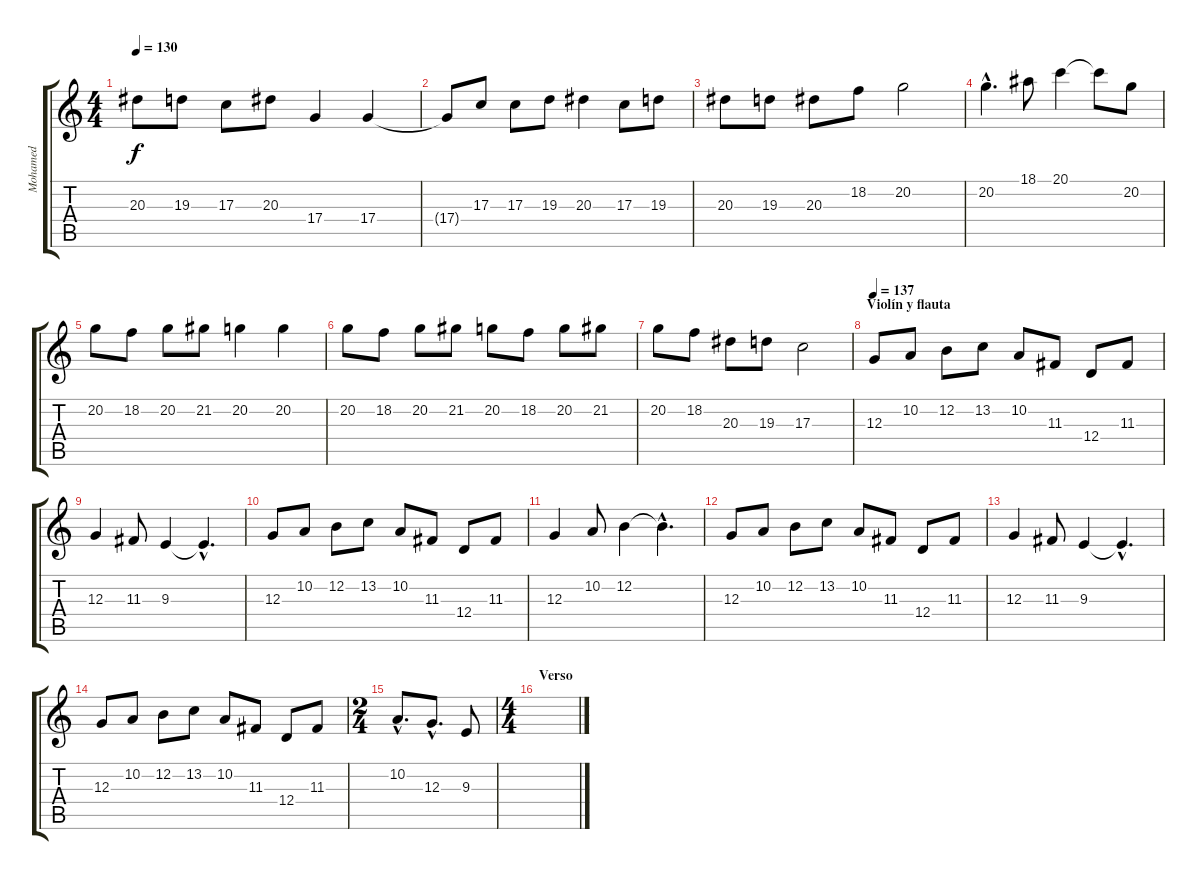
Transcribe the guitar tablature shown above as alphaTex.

\track ("Mohamed" "Mohamed") {instrument violin}
\staff {score tabs}
\tuning (E4 B3 G3 D3 A2 E2) {hide}
\ts (4 4)
\tempo 130
\clef g2
\ks c
20.3.8{dy f} 19.3.8 17.3.8 20.3.8 17.4.4 17.4.4 |
17.4{t}.8 17.3.8 17.3.8 19.3.8 20.3.4 17.3.8 19.3.8 |
20.3.8 19.3.8 20.3.8 18.2.8 20.2.2 |
20.2{hac}.4{d} 18.1.8 20.1.4 20.1{t}.8 20.2.8 |
20.2.8 18.2.8 20.2.8 21.2.8 20.2.4 20.2.4 |
20.2.8 18.2.8 20.2.8 21.2.8 20.2.8 18.2.8 20.2.8 21.2.8 |
20.2.8 18.2.8 20.3.8 19.3.8 17.3.2 |
\section ("" "Violín y flauta")
\tempo 137
12.3.8{volume 15} 10.2.8 12.2.8 13.2.8 10.2.8 11.3.8 12.4.8 11.3.8 |
12.3.4 11.3.8 9.3.4 9.3{hac t}.4{d} |
12.3.8 10.2.8 12.2.8 13.2.8 10.2.8 11.3.8 12.4.8 11.3.8 |
12.3.4 10.2.8 12.2.4 12.2{hac t}.4{d} |
12.3.8 10.2.8 12.2.8 13.2.8 10.2.8 11.3.8 12.4.8 11.3.8 |
12.3.4 11.3.8 9.3.4 9.3{hac t}.4{d} |
12.3.8 10.2.8 12.2.8 13.2.8 10.2.8 11.3.8 12.4.8 11.3.8 |
\ts (2 4)
10.2{hac}.8{d} 12.3{hac}.8{d} 9.3.8 |
\ts (4 4)
\section ("" "Verso")
